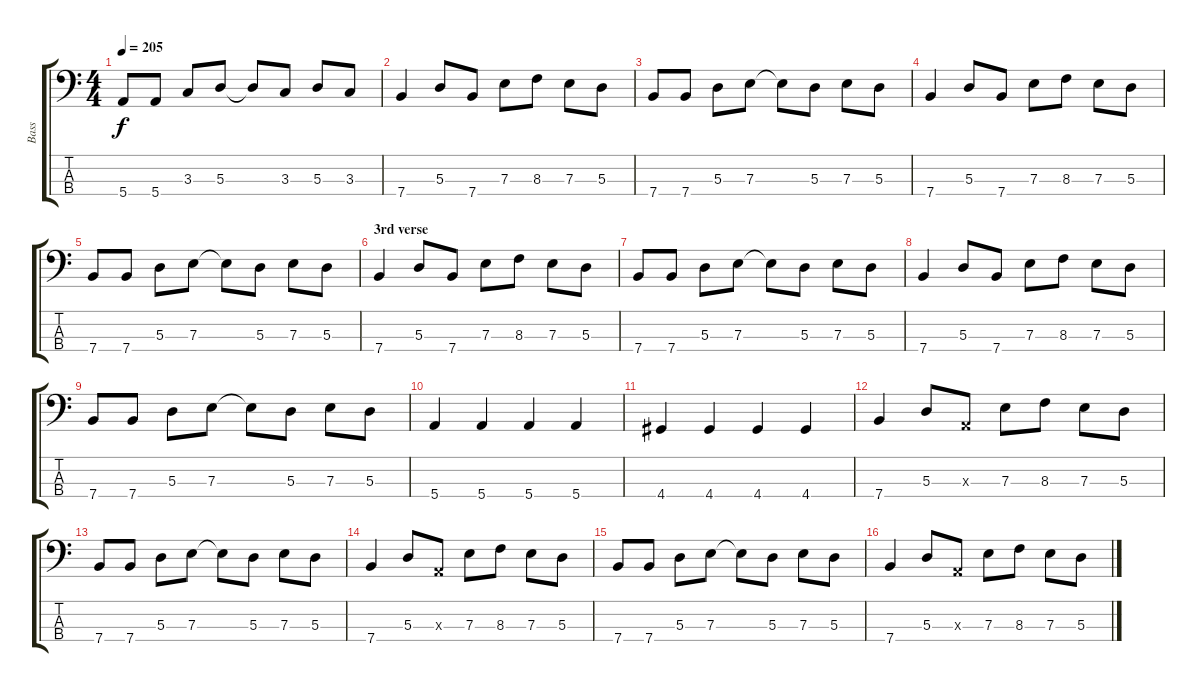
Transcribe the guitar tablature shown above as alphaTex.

\track ("Bass" "Bass") {instrument electricbasspick}
\staff {score tabs}
\tuning (G2 D2 A1 E1) {hide}
\ts (4 4)
\tempo 205
\clef f4
\ks c
5.4.8{dy f} 5.4.8 3.3.8 5.3.8 5.3{t}.8 3.3.8 5.3.8 3.3.8 |
7.4.4 5.3.8 7.4.8 7.3.8 8.3.8 7.3.8 5.3.8 |
7.4.8 7.4.8 5.3.8 7.3.8 7.3{t}.8 5.3.8 7.3.8 5.3.8 |
7.4.4 5.3.8 7.4.8 7.3.8 8.3.8 7.3.8 5.3.8 |
7.4.8 7.4.8 5.3.8 7.3.8 7.3{t}.8 5.3.8 7.3.8 5.3.8 |
\section ("" "3rd verse")
7.4.4 5.3.8 7.4.8 7.3.8 8.3.8 7.3.8 5.3.8 |
7.4.8 7.4.8 5.3.8 7.3.8 7.3{t}.8 5.3.8 7.3.8 5.3.8 |
7.4.4 5.3.8 7.4.8 7.3.8 8.3.8 7.3.8 5.3.8 |
7.4.8 7.4.8 5.3.8 7.3.8 7.3{t}.8 5.3.8 7.3.8 5.3.8 |
5.4.4 5.4.4 5.4.4 5.4.4 |
4.4.4 4.4.4 4.4.4 4.4.4 |
7.4.4 5.3.8 0.3{x}.8 7.3.8 8.3.8 7.3.8 5.3.8 |
7.4.8 7.4.8 5.3.8 7.3.8 7.3{t}.8 5.3.8 7.3.8 5.3.8 |
7.4.4 5.3.8 0.3{x}.8 7.3.8 8.3.8 7.3.8 5.3.8 |
7.4.8 7.4.8 5.3.8 7.3.8 7.3{t}.8 5.3.8 7.3.8 5.3.8 |
7.4.4 5.3.8 0.3{x}.8 7.3.8 8.3.8 7.3.8 5.3.8
